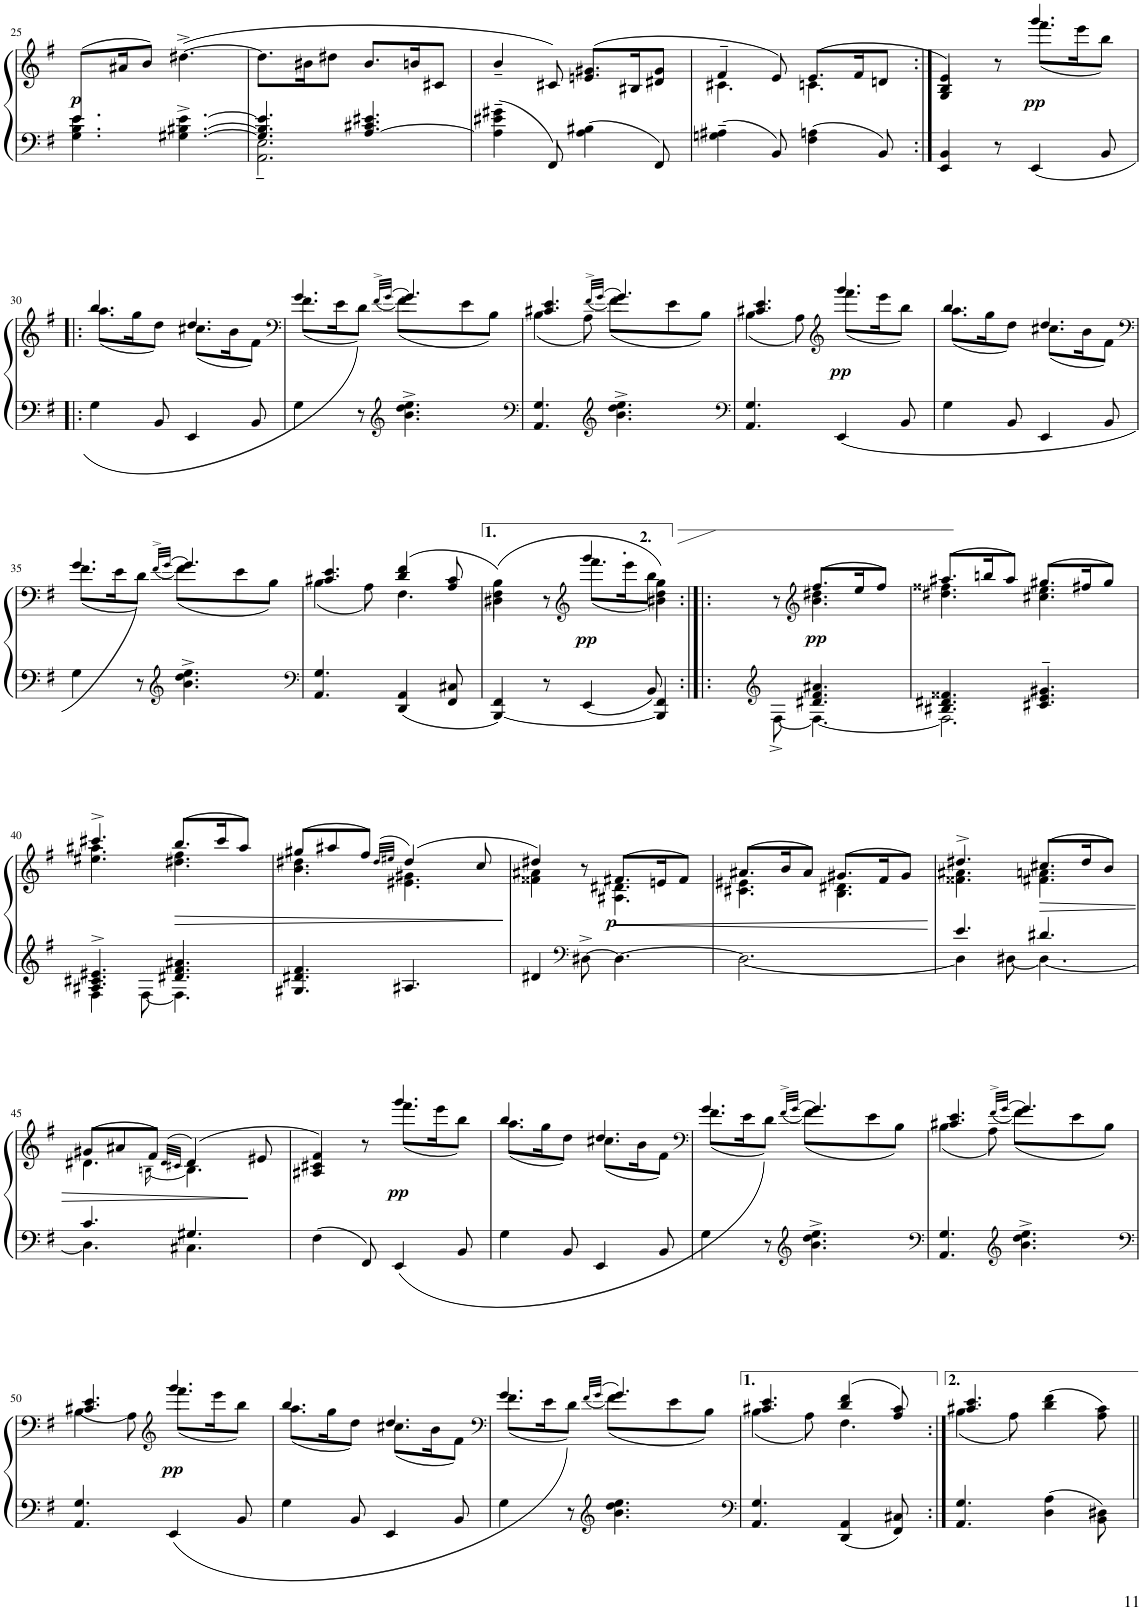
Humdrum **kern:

**kern	**kern	**dynam
*part1	*part1	*part1
*staff2	*staff1	*staff1/2
*I"Piano	*	*
*I'Pno.	*	*
!!LO:PB:g=z
*clefF4	*clefG2	*
*k[f#]	*k[f#]	*
*M6/8	*M6/8	*
=25	=25	=25
*^	*	*
!	!	!	!LO:DY:b
(8.e/L	4.G\ 4.B\ 4.e\	8.ryy	p
2ryy	.	16a#X/K	.
.	.	8b/J)	.
.	[4.G#X\^ [4.B#X\^ [4.e\^	([4.dd#X^\	.
16ryy	.	.	.
=26	=26	=26	=26
4.G#/] 4.B#/] 4.e/]	2.AA\~ 2.E\~	8.dd#\L]	.
.	.	16b#X\K	.
.	.	8dd#X\J	.
[4.A/ 4.c#X/ 4.e#X/	.	8.b#/L	.
.	.	16bn/K	.
.	.	8c#X/J	.
*v	*v	*	*
=27	=27	=27
4A\]~ 4e#X\~ 4g#X\~	4b~/	.
8FF#/	8c#X/)	.
4A\ 4B#X\	(8.en/ 8.g#X/L	.
.	16B#X/K	.
8FF#/	8d#X/ 8g#/J	.
=28	=28	=28
*	*^	*
4Gn\~ 4A#X\~	4f#~>/	4.c#X\	.
8BB/	8e/)	.	.
4F#\ 4An\	(8.e/L	4.cn\	.
.	16f#/K	.	.
8BB/	8dn/J	.	.
=29:|!	=29:|!	=29:|!	=29:|!
4EE/ 4BB/	4B/ 4e/)	4G/	.
8r	8r	8ryy	.
!	!	!	!LO:DY:b
(4EE/	4.ggg/	(8.fff#\L	pp
.	.	16eee\K	.
8BB/	.	8bb\J)	.
!!LO:LB:g=z	!!
=30!|:	=30!|:	=30!|:	=30!|:
4G\	4.bb/	(8.aa\L	.
.	.	16gg\K	.
8BB/	.	8dd\J)	.
4EE/	4.dd/	(8.cc#X\L	.
.	.	16b\K	.
8BB/	.	8f#\J)	.
*	*v	*v	*
=31	=31	=31
*	*clefF4	*
*	*^	*
*	*	*^	*
4G\	4.g/	(8.f#\L	4.ryy	.
.	.	16e\K	.	.
8r	.	8d\J))	.	.
*clefG2	*	*	*	*
.	(32qf#^>/LLL	.	.	.
.	[32qg/JJJ	.	.	.
4.b\^ 4.dd\^ 4.ee\^	4.g/]	(8f#\L)	32f#!LLL	.
.	.	.	32g!J	.
.	.	.	16f#!JJ	.
.	.	8e\	4ryy	.
.	.	8B\J)	.	.
=32	=32	=32	=32	=32
*clefF4	*	*	*	*
4.AA/ 4.G/	4.c#X/ 4.e/	(4B\	4.ryy	.
.	.	8A\)	.	.
*clefG2	*	*	*	*
.	(32qf#^>/LLL	.	.	.
.	[32qg/JJJ	.	.	.
4.b\^ 4.dd\^ 4.ee\^	4.g/]	(8f#\L)	32f#!LLL	.
.	.	.	32g!J	.
.	.	.	16f#!JJ	.
.	.	8e\	4ryy	.
.	.	8B\J)	.	.
*	*v	*v	*v	*
=33	=33	=33
*clefF4	*	*
*	*^	*
4.AA/ 4.G/	4.c#X/ 4.e/	(4B\	.
.	.	8A\)	.
*	*clefG2	*	*
!	!	!	!LO:DY:b
(4EE/	4.ggg/	(8.fff#\L	pp
.	.	16eee\K	.
8BB/	.	8bb\J)	.
=34	=34	=34	=34
4G\	4.bb/	(8.aa\L	.
.	.	16gg\K	.
8BB/	.	8dd\J)	.
4EE/	4.dd/	(8.cc#X\L	.
.	.	16b\K	.
8BB/	.	8f#\J)	.
*	*v	*v	*
!!LO:LB:g=z
=35	=35	=35
*	*clefF4	*
*	*^	*
*	*	*^	*
4G\	4.g/	(8.f#\L	4.ryy	.
.	.	16e\K	.	.
8r	.	8d\J))	.	.
*clefG2	*	*	*	*
.	(32qf#^>/LLL	.	.	.
.	[32qg/JJJ	.	.	.
4.b\^ 4.dd\^ 4.ee\^	4.g/]	(8f#\L)	32f#!LLL	.
.	.	.	32g!J	.
.	.	.	16f#!JJ	.
.	.	8e\	4ryy	.
.	.	8B\J)	.	.
=36	=36	=36	=36	=36
*clefF4	*	*	*	*
4.AA/ 4.G/	4.c#X/ 4.e/	(4B\	4.ryy	.
.	.	8A\)	.	.
4DD/ 4AA/	(4d/ 4f#/	4.F#\	4.ryy	.
8FF#/ 8C#X/	8A/ 8c#/	.	.	.
*	*	*v	*v	*
=37	=37	=37	=37
[4BBB/ 4FF#/	(4F#\ 4B\)	4D#X\	.
8r	8r	8ryy	.
*	*clefG2	*	*
!	!	!	!LO:DY:b
4EE/	4.ggg/	(8.fff#\L	pp
.	.	16eee\K	.
8BB/	.	8bb\J)	.
=38:|!|:	=38:|!|:	=38:|!|:	=38:|!|:
*	*clefF4	*	*
*^	*	*	*
!	!	!LO:TX:a:B:t=2.	!	!
4BBB/] 4FF#/	4ryy	4F#\ 4B\)	4D#X\	.
*clefG2	*	*	*	*
8ryy	[8F#^\	8r	8ryy	.
*	*	*clefG2	*	*
!	!	!	!	!LO:DY:b
4.d#X/ 4.f#/ 4.a#X/	4.F#\_	(8.ff#/L	4.b\ 4.dd#X\	pp
.	.	16ee/K	.	.
.	.	8ff#/J)	.	.
=39	=39	=39	=39	=39
4.B#X/ 4.d#X/ 4.f##X/	2.F#\]	(8.aa#X/L	4.dd#X\ 4.ff##X\	.
.	.	16bbn/K	.	.
.	.	8aa#/J)	.	.
4.c#X/~ 4.e/~ 4.g#X/~	.	(8.gg#X/L	4.cc#X\ 4.ee\	.
.	.	16ff#X/K	.	.
.	.	8gg#/J)	.	.
!!LO:LB:g=z	!!
=40	=40	=40	=40	=40
4.A#X/^ 4.c#X/^ 4.e#X/^	4F#\	4.ccc#X^/	4.ee#X\ 4.aa#X\	.
.	[8F#\	.	.	.
!	!	!	!	!LO:HP:b
4.d#X/ 4.f#/ 4.a#X/	4.F#\]	(8.bb/L	4.dd#X\ 4.ff#\	>
.	.	16ccc#/K	.	.
.	.	8aa#/J)	.	.
*v	*v	*	*	*
=41	=41	=41	=41
*	*	*^	*
4.G#X/ 4.d#X/ 4.f#/	(8gg#X/L	4.b\ 4.dd#X\	4.ryy	.
.	8aa#X/	.	.	.
.	8ff#/J)	.	.	.
.	(32qdd#/LLL	.	.	.
.	32qee#X/JJJ	.	.	.
4.A#X/	(4dd#/)	4.e#X\ 4.g#X\	32dd#!LLL	.
.	.	.	32ee#!JJ	.
.	.	.	8.dd#!J	.
.	8cc/	.	8ryy	.
*	*	*v	*v	*
=42	=42	=42	=42
4d#X/	4dd#X/)	4f##X\ 4a#X\	.
*clefF4	*	*	*
[8D#X^\	8r	8ryy	.
!	!	!	!LO:HP:b
!	!	!	!LO:DY:n=1:b
4.D#\_	(8.f#X/L	4.A#X\ 4.d#X\	< p
.	16en/K	.	.
.	8f#/J)	.	.
=43	=43	=43	=43
2.D#\_	(8.a#X/L	4.c#X\ 4.e#X\	.
.	16b/K	.	.
.	8a#/J)	.	.
.	(8.g#X/L	4.B\ 4.d#X\	.
.	16f#/K	.	.
.	8g#/J)	.	.
*	*v	*v	*
.	.	]
=44	=44	=44
*^	*^	*
4.e/	4D#\]	4.dd#X^/	4.f##X\ 4.a#X\	.
.	[8D#X\	.	.	.
4.d#X/	4.D#\_	(8.cc#X/L	4.f#X\ 4.an\	.
.	.	16dd#/K	.	.
.	.	8b/J)	.	.
!!LO:LB:g=z
=45	=45	=45	=45	=45
*	*	*	*^	*
4.c/	4.D#\]	(8g#X/L	4.d#X\	4.ryy	.
.	.	8a#X/	.	.	.
.	.	8f#/J)	.	.	.
.	.	(32qd#/LLL	.	.	.
.	.	32qc#X/JJJ	[16qBn\	.	.
4.G#X/	4.C#X\	(4d#/)	4.B\]	32B 32d#!LLL	.
.	.	.	.	32c#!JJ	.
.	.	.	.	8.d#!J	.
.	.	8e#X/	.	8ryy	.
*v	*v	*	*	*	*
*	*v	*v	*v	*
.	.	[
=46	=46	=46
*	*^	*
4F#\	4f#/)	4A#X/ 4c#X/	.
8FF#/	8r	8ryy	.
!	!	!	!LO:DY:b
(4EE/	4.ggg/	(8.fff#\L	pp
.	.	16eee\K	.
8BB/	.	8bb\J)	.
=47	=47	=47	=47
4G\	4.bb/	(8.aa\L	.
.	.	16gg\K	.
8BB/	.	8dd\J)	.
4EE/	4.dd/	(8.cc#X\L	.
.	.	16b\K	.
8BB/	.	8f#\J)	.
*	*v	*v	*
=48	=48	=48
*	*clefF4	*
*	*^	*
*	*	*^	*
4G\	4.g/	(8.f#\L	4.ryy	.
.	.	16e\K	.	.
8r	.	8d\J))	.	.
*clefG2	*	*	*	*
.	(32qf#^>/LLL	.	.	.
.	[32qg/JJJ	.	.	.
4.b\^ 4.dd\^ 4.ee\^	4.g/]	(8f#\L)	32f#!LLL	.
.	.	.	32g!J	.
.	.	.	16f#!JJ	.
.	.	8e\	4ryy	.
.	.	8B\J)	.	.
=49	=49	=49	=49	=49
*clefF4	*	*	*	*
4.AA/ 4.G/	4.c#X/ 4.e/	(4B\	4.ryy	.
.	.	8A\)	.	.
*clefG2	*	*	*	*
.	(32qf#^>/LLL	.	.	.
.	[32qg/JJJ	.	.	.
4.b\^ 4.dd\^ 4.ee\^	4.g/]	(8f#\L)	32f#!LLL	.
.	.	.	32g!J	.
.	.	.	16f#!JJ	.
.	.	8e\	4ryy	.
.	.	8B\J)	.	.
*	*v	*v	*v	*
!!LO:LB:g=z
=50	=50	=50
*clefF4	*	*
*^	*^	*
4.AA/ 4.G/	4.ryy	4.c#X/ 4.e/	(4B\	.
.	.	.	8A\)	.
*	*	*clefG2	*	*
!	!	!	!	!LO:DY:b
(4EE/	4.ryy	4.ggg/	(8.fff#\L	pp
.	.	.	16eee\K	.
8BB/	.	.	8bb\J)	.
*v	*v	*	*	*
=51	=51	=51	=51
4G\	4.bb/	(8.aa\L	.
.	.	16gg\K	.
8BB/	.	8dd\J)	.
4EE/	4.dd/	(8.cc#X\L	.
.	.	16b\K	.
8BB/	.	8f#\J)	.
*	*v	*v	*
=52	=52	=52
*	*clefF4	*
*	*^	*
*	*	*^	*
4G\	4.g/	(8.f#\L	4.ryy	.
.	.	16e\K	.	.
8r	.	8d\J))	.	.
*clefG2	*	*	*	*
.	(32qf#/LLL	.	.	.
.	[32qg/JJJ	.	.	.
4.b\ 4.dd\ 4.ee\	4.g/]	(8f#\L)	32f#!LLL	.
.	.	.	32g!J	.
.	.	.	16f#!JJ	.
.	.	8e\	4ryy	.
.	.	8B\J)	.	.
*	*v	*v	*v	*
=53	=53	=53
*clefF4	*	*
*	*^	*
4.AA/ 4.G/	4.c#X/ 4.e/	(4B\	.
.	.	8A\)	.
4DD/ 4AA/	(4d/ 4f#/	4.F#\	.
8FF#/ 8C#X/	8A/ 8c#/)	.	.
=54:|!	=54:|!	=54:|!	=54:|!
4.AA/ 4.G/	4.c#X/ 4.e/	(4B\	.
.	.	8A\)	.
4D\ 4A\	(4d\ 4f#\	4.ryy	.
8BB\ 8D#X\	8A\ 8c#\)	.	.
*	*v	*v	*
=||	=||	=||
*-	*-	*-
